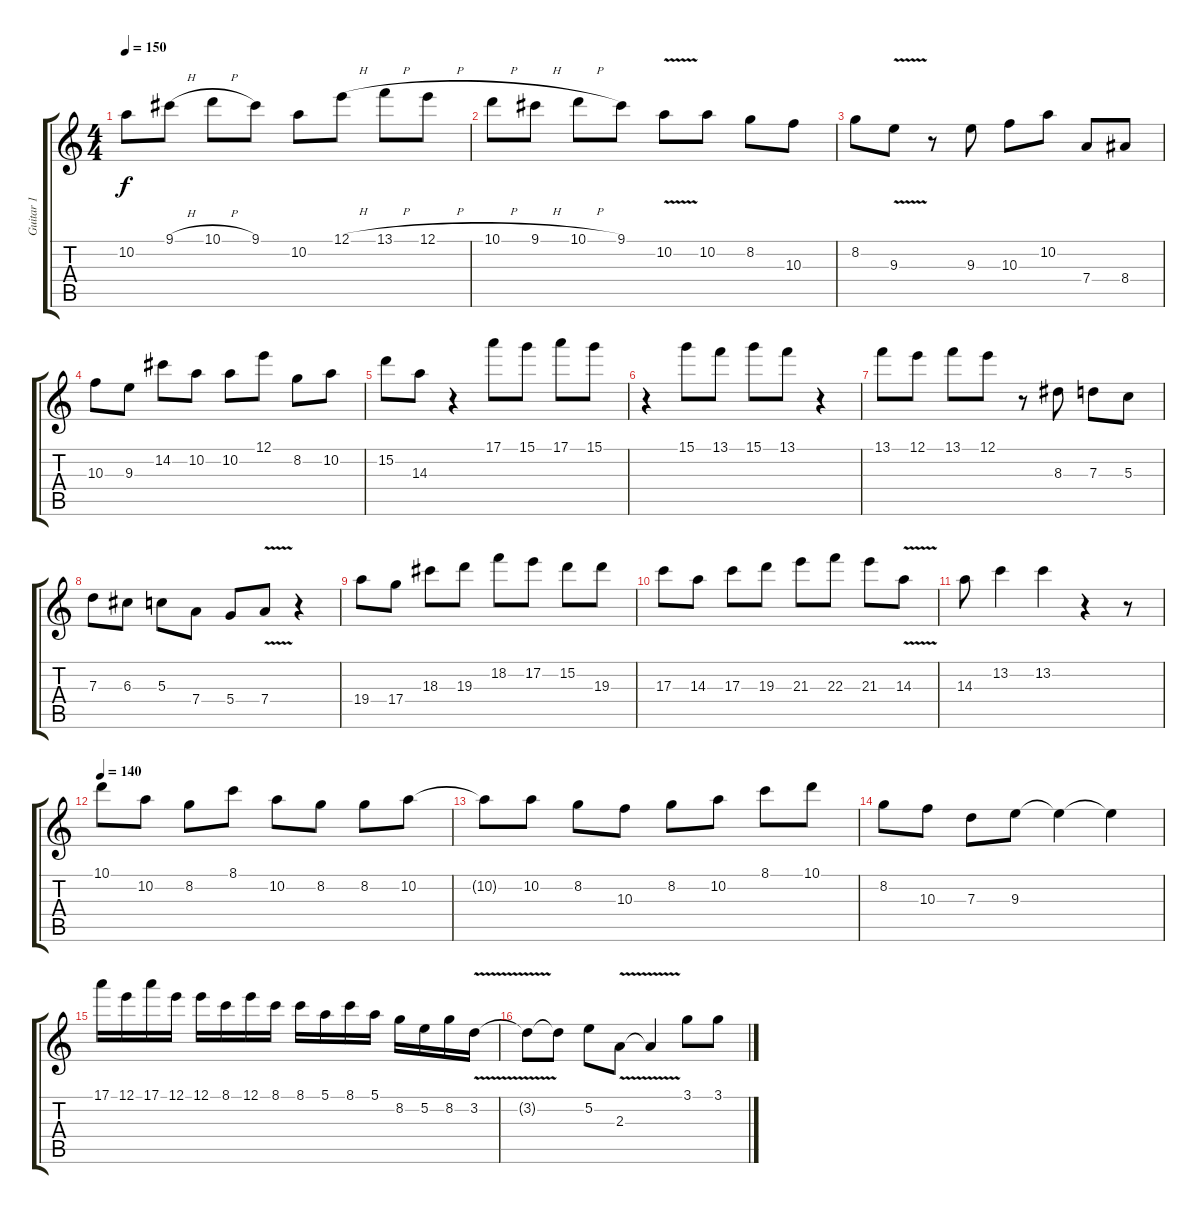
\track ("Guitar 1" "Guitar 1") {instrument distortionguitar}
\staff {score tabs}
\tuning (E4 B3 G3 D3 A2 D2) {hide}
\ts (4 4)
\tempo 150
\clef g2
\ks c
10.2.8{dy f} 9.1{h}.8 10.1{h}.8 9.1.8 10.2.8 12.1{h}.8 13.1{h}.8 12.1{h}.8 |
10.1{h}.8 9.1{h}.8 10.1{h}.8 9.1.8 10.2{v}.8 10.2.8 8.2.8 10.3.8 |
8.2.8 9.3{v}.8 r.8 9.3.8 10.3.8 10.2.8 7.4.8 8.4.8 |
10.3.8 9.3.8 14.2.8 10.2.8 10.2.8 12.1.8 8.2.8 10.2.8 |
15.2.8 14.3.8 r.4 17.1.8 15.1.8 17.1.8 15.1.8 |
r.4 15.1.8 13.1.8 15.1.8 13.1.8 r.4 |
13.1.8 12.1.8 13.1.8 12.1.8 r.8 8.3.8 7.3.8 5.3.8 |
7.3.8 6.3.8 5.3.8 7.4.8 5.4.8 7.4{v}.8 r.4 |
19.4.8 17.4.8 18.3.8 19.3.8 18.2.8 17.2.8 15.2.8 19.3.8 |
17.3.8 14.3.8 17.3.8 19.3.8 21.3.8 22.3.8 21.3.8 14.3{v}.8 |
14.3.8 13.2.4 13.2.4 r.4 r.8 |
\tempo 140
10.1.8 10.2.8 8.2.8 8.1.8 10.2.8 8.2.8 8.2.8 10.2.8 |
10.2{t}.8 10.2.8 8.2.8 10.3.8 8.2.8 10.2.8 8.1.8 10.1.8 |
8.2.8 10.3.8 7.3.8 9.3.8 9.3{t}.4 9.3{t}.4 |
17.1.16 12.1.16 17.1.16 12.1.16 12.1.16 8.1.16 12.1.16 8.1.16 8.1.16 5.1.16 8.1.16 5.1.16 8.2.16 5.2.16 8.2.16 3.2{v}.16 |
3.2{t}.8 3.2{t}.8 5.2.8 2.3{v}.8 2.3{t}.4 3.1.8 3.1.8
